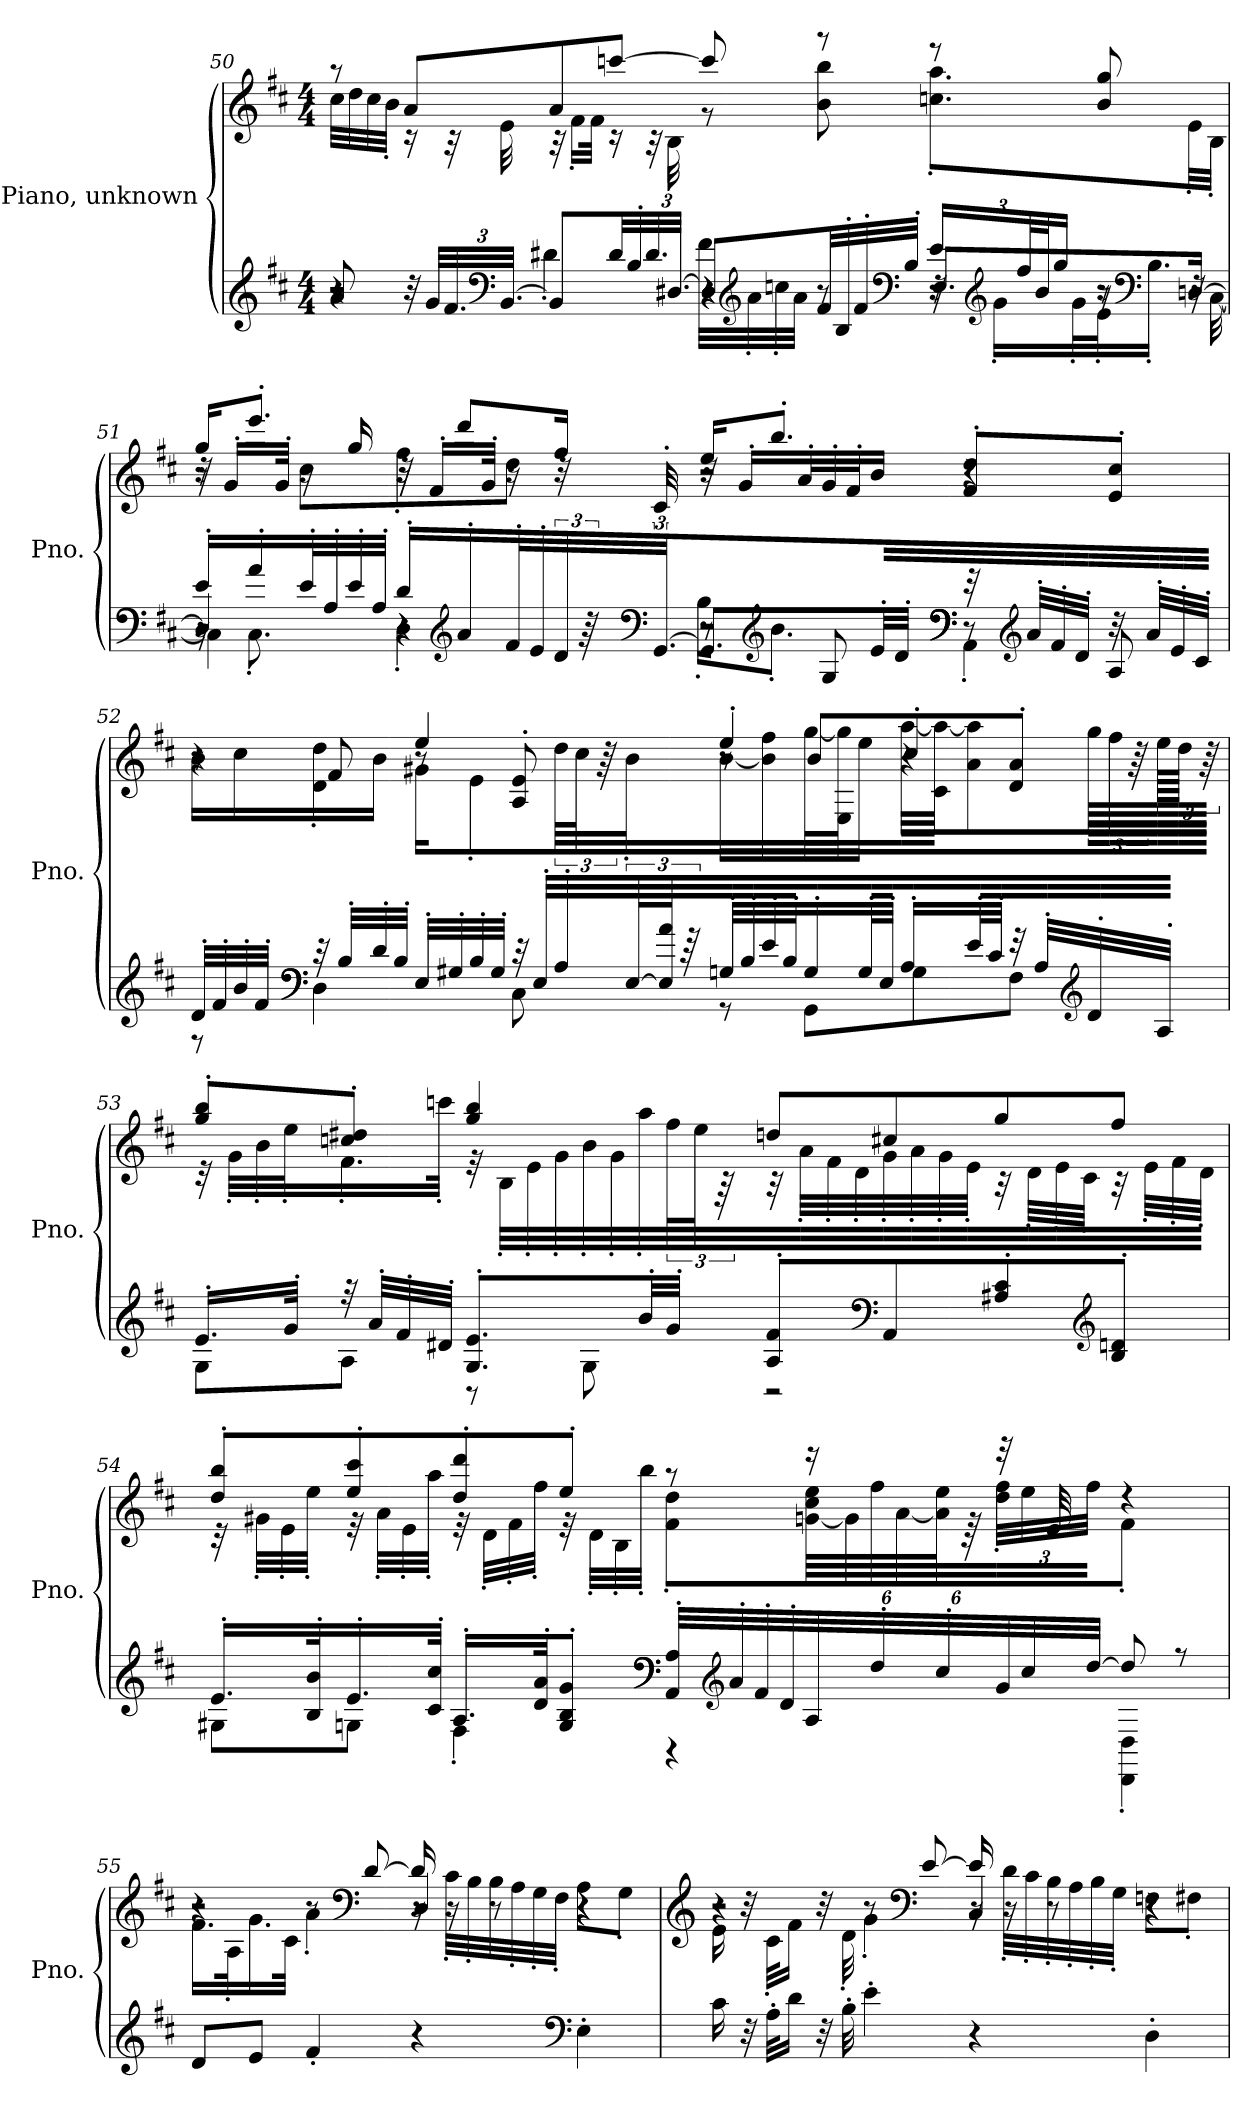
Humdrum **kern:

**kern	**kern
*part1	*part1
*staff2	*staff1
*I"Piano, unknown	*
*I'Pno.	*
!!LO:LB:g=z
*clefG2	*clefG2
*k[f#c#]	*k[f#c#]
*M4/4	*M4/4
=50	=50
*^	*^
*	*^	*	*
*	*	*^	*	*
8a/	4r	2r	2r	8r	32cc#\LLL
.	.	.	.	.	32dd\
.	.	.	.	.	32cc#\
.	.	.	.	.	32b'\JJJ
32r	.	.	.	8a/L	16r
32g/LLL	.	.	.	.	.
*Xbrackettup	*	*	*	*	*
48.f#/	.	.	.	.	32r
*clefF4	*	*	*	*	*
[48.BB/JJJ	.	.	.	.	32e\
8BB/L]	4d#X'\	.	.	8a/	32r
.	.	.	.	.	16f#'\LL
.	.	.	.	.	32f#\JJk
32d#/LL	.	.	.	[8cccn/J	16r
32B'/	.	.	.	.	.
48.d#/	.	.	.	.	32r
[48.D#X/JJJ	.	.	.	.	32B\
8D#/L]	32f#\LLL	4r	4r	8ccc/]	8r
*clefG2	*	*	*	*	*
.	32a'\	.	.	.	.
.	32ccn'\	.	.	.	.
.	32a\JJJ	.	.	.	.
32f#/LL	8r	.	.	8r	8b\ 8bb\
32B'/	.	.	.	.	.
32f#'/	.	.	.	.	.
*clefF4	*	*	*	*	*
32B'/JJJ	.	.	.	.	.
24e/LL	32r	8.E/L	8r	8r	8.ccn\' 8.aa\'L
*clefG2	*	*	*	*	*
.	16g'\LL	.	.	.	.
48ff#/L	.	.	.	.	.
48b/J	.	.	.	.	.
24gg/JJ	.	.	.	.	.
.	32g'\L	.	.	.	.
8r	32e'\J	.	16r	8b/ 8gg/	.
*clefF4	*	*	*	*	*
.	16.B'\JJ	.	.	.	.
.	.	[16Dn/Jk	32r	.	32e'\LL
.	.	.	[32C#\	.	32B'\JJJ
!!LO:PB:g=z
=51	=51	=51	=51	=51	=51
*	*	*	*	*	*^
16e'/LL	16r	4D/]	4C#\]	16gg/KL	8r	32r
.	.	.	.	.	.	16g'/LL
16a'/	8.C#'\	.	.	8.eee'/J	.	.
.	.	.	.	.	.	32g'/JJk
32e'/L	.	.	.	.	8cc#\L	16r
32A'/	.	.	.	.	.	.
32e'/	.	.	.	.	.	16gg/
32A'/JJJ	.	.	.	.	.	.
16d'/LL	4D'\	4r	4r	16r	8ff#'\	32r
.	.	.	.	.	.	16f#'/LL
*clefG2	*	*	*	*	*	*
16a'/	.	.	.	8ddd/L	.	.
.	.	.	.	.	.	32g'/JJk
32f#'/L	.	.	.	.	8dd\J	16r
32e'/	.	.	.	.	.	.
*brackettup	*	*	*	*	*	*
48d/JJJ	.	.	.	16ff#/Jk	.	32r
96r	.	.	.	.	.	.
*clefF4	*	*	*	*	*	*
[48.GG/	.	.	.	.	.	32c#'/
8.GG/L]	16B'\KL	8r	2r	16ee/KL	2r	32r
.	.	.	.	.	.	16g'/LL
*clefG2	*	*	*	*	*	*
.	8.b'\J	.	.	8.bb'/J	.	.
.	.	.	.	.	.	32a'/L
.	.	8G/	.	.	.	32g'/
.	.	.	.	.	.	32f#'/J
32e'/LL	.	.	.	.	.	16b/JJ
32d'/JJJ	.	.	.	.	.	.
*clefF4	*	*	*	*	*	*
32r	4AA'\	8r	.	4r	.	8f#/' 8dd/'L
*clefG2	*	*	*	*	*	*
32a'/LLL	.	.	.	.	.	.
32f#'/	.	.	.	.	.	.
32d'/JJJ	.	.	.	.	.	.
32r	.	8A/	.	.	.	8e/' 8cc#/'J
32a'/LLL	.	.	.	.	.	.
32e'/	.	.	.	.	.	.
32c#'/JJJ	.	.	.	.	.	.
*	*v	*v	*v	*	*	*
!!LO:LB:g=z	!!	!!
=52	=52	=52	=52	=52
32d'/LLL	8r	4r	16b\LL	8r
32f#'/	.	.	.	.
32b'/	.	.	16cc#\	.
32f#'/JJJ	.	.	.	.
*clefF4	*	*	*	*
32r	4D\	.	16d\' 16dd\'	8f#/
32B'/LLL	.	.	.	.
32d'/	.	.	16b\JJ	.
32B'/JJJ	.	.	.	.
32E'/LLL	.	4ee/	16g#X\KL	8r
32G#X'/	.	.	.	.
32B'/	.	.	8e'\	.
32G#'/JJJ	.	.	.	.
32r	8C#\	.	.	8A/' 8e/'
32E'/LLL	.	.	.	.
32A'/	.	.	96dd\LLL	.
.	.	.	96cc#\JJJJ	.
.	.	.	96r	.
[96E/L	.	.	32b'\	.
96E/] 96a/JJJJ	.	.	.	.
96r	.	.	.	.
32Gn'/LLL	8r	4ee'/	[16b\LL	8r
32B'/	.	.	.	.
32e'/	.	.	16b\] 16ff#\	.
32B'/J	.	.	.	.
16G'/	8GG\L	.	[32gg\L	8b/L
.	.	.	32E\ 32gg\]J	.
32G'/L	.	.	16ee\JJ	.
32E'/JJJ	.	.	.	.
16A'/LL	8G\	4r	[32aa\LLL	8cc#'/
.	.	.	32c#\ 32aa\_JJ	.
32e'/L	.	.	8a\ 8aa\]	.
32c#'/JJJ	.	.	.	.
32r	8F#\J	.	.	8d/' 8a/'J
32A'/LLL	.	.	.	.
*clefG2	*	*	*	*
32d'/	.	.	96gg\LLL	.
.	.	.	96ff#\JJJJ	.
.	.	.	96r	.
32A'/JJJ	.	.	96ee\LLLL	.
.	.	.	96dd\JJJJ	.
.	.	.	96r	.
*	*	*	*v	*v
!!LO:LB:g=z
=53	=53	=53	=53
16.e'/LL	8G\L	8gg/' 8bb/'L	32r
.	.	.	32g'\LLL
.	.	.	32b'\
32g'/JJk	.	.	32ee'\J
32r	8A\J	8ccn/' 8dd#X/'J	16.f#'\
32a'/LLL	.	.	.
32f#'/	.	.	.
32d#X'/JJJ	.	.	32cccn'\JJk
8.G/' 8.e/'L	8r	4gg/ 4bb/	32r
.	.	.	32B'\LLL
.	.	.	32e'\
.	.	.	32g'\
.	8G\	.	32b'\
.	.	.	32g'\
32b'/LL	.	.	32aa'\
32g'/JJJ	.	.	96ff#\L
.	.	.	96ee\JJJJ
.	.	.	96r
8A/' 8f#/'L	2r	8ddn/L	32r
.	.	.	32a'\LLL
.	.	.	32f#'\
.	.	.	32d'\
*clefF4	*	*	*
8AA/	.	8cc#X/	32g'\
.	.	.	32a'\
.	.	.	32g'\
.	.	.	32e'\JJJ
8A#X/' 8c#/'	.	8gg/	32r
.	.	.	32d'\LLL
.	.	.	32e'\
.	.	.	32c#'\JJJ
*clefG2	*	*	*
8B/' 8dn/'J	.	8ff#/J	32r
.	.	.	32e'\LLL
.	.	.	32f#'\
.	.	.	32d'\JJJ
!!LO:LB:g=z	!!
=54	=54	=54	=54
16.e'/LL	8G#X\L	8dd/' 8bb/'L	32r
.	.	.	32g#X'\LLL
.	.	.	32e'\
32B/' 32b/'K	.	.	32ee'\JJJ
16.e'/	8Gn\J	8ee/' 8ccc#/'	32r
.	.	.	32a'\LLL
.	.	.	32e'\
32c#/' 32cc#/'JJk	.	.	32aa'\JJJ
16.A'/LL	4F#'\	8dd/' 8ddd/'	32r
.	.	.	32d'\LLL
.	.	.	32f#'\
32d/' 32a/'JK	.	.	32ff#'\JJJ
8G/' 8B/' 8g/'J	.	8ee'/J	32r
.	.	.	32d'\LLL
.	.	.	32B'\
.	.	.	32bb'\JJJ
*clefF4	*	*	*
32AA/' 32A/'LLL	4r	8r	8f#\' 8dd\'L
*clefG2	*	*	*
32a'/	.	.	.
32f#'/	.	.	.
32d'/	.	.	.
*Xbrackettup	*	*	*Xbrackettup
48A/	.	16r	[96gn\ 96cc#\ 96ee\LLL
.	.	.	96g\]
48dd'/	.	.	96ff#\
*	*	*	*brackettup
.	.	.	[96a\
48cc#'/	.	.	96a\] 96ee\JJJJ
.	.	.	96r
*	*	*	*Xbrackettup
48g/	.	32r	48dd\' 48ff#\'LLL
48cc#/	.	.	48ee\
.	.	32e/	.
[48dd/JJJ	.	.	48ff#\JJJ
8dd/]	4DD\' 4D\'	4r	4f#'\
8r	.	.	.
*v	*v	*	*
!!LO:LB:g=z
=55	=55	=55
*	*	*^
8d/L	4r	16.f#\LL	2r
.	.	32A'\K	.
8e/J	.	16.g\	.
.	.	32c#\JJk	.
4f#'/	8r	4a'\	.
*	*clefF4	*	*
.	[8d/	.	.
4r	16d/]	16r	4D/
.	16r	32c#'\LLL	.
.	.	32B'\	.
.	8r	32B\	.
.	.	32A'\	.
.	.	32G'\	.
.	.	32F#'\JJJ	.
*clefF4	*	*	*
4E'\	4r	8A\L	4r
.	.	8G'\J	.
=56	=56	=56	=56
*	*clefG2	*	*
16c#\	4r	16e\	2r
32r	.	32r	.
32A'\KLL	.	32c#'\KLL	.
16d\JJ	.	16f#\JJ	.
32r	.	32r	.
32B'\	.	32d'\	.
4e'\	8r	4g'\	.
*	*clefF4	*	*
.	[8e/	.	.
4r	16e/]	16r	4C#/
.	16r	32d'\LLL	.
.	.	32c#'\	.
.	8r	32B'\	.
.	.	32A'\	.
.	.	32B'\	.
.	.	32G'\JJJ	.
4D'\	4r	8Fn\L	4r
.	.	8F#X'\J	.
*	*v	*v	*v
=	=
*-	*-
